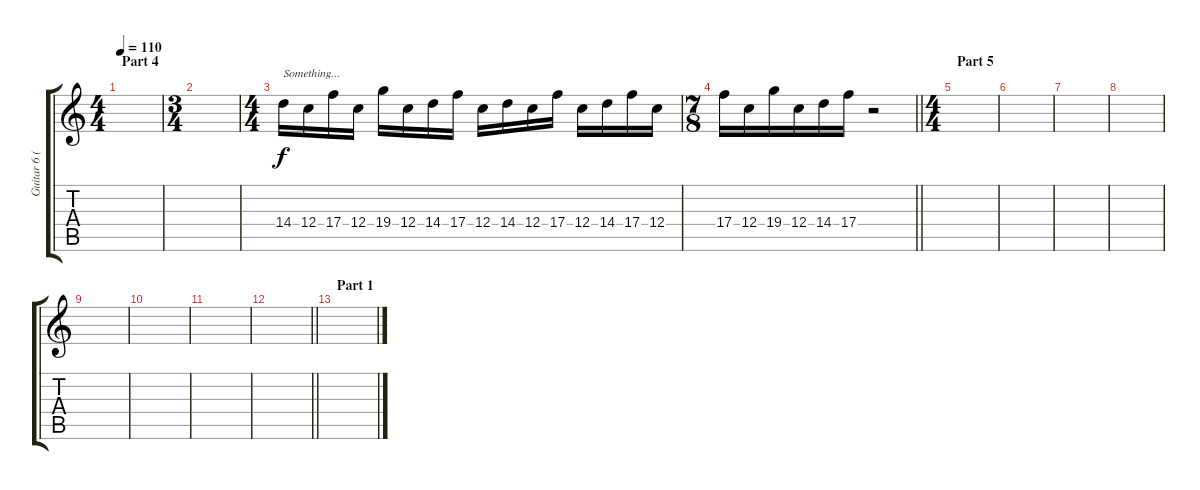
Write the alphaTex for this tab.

\track ("Guitar 6 (Rhythm 2)" "Guitar 6 (") {instrument distortionguitar}
\staff {score tabs}
\tuning (D4 A3 F3 C3 G2 D2) {hide}
\ts (4 4)
\section ("" "Part 4")
\tempo 110
\clef g2
\ks c
|
\ts (3 4)
|
\ts (4 4)
14.4.16{txt "Something..."} 12.4.16 17.4.16 12.4.16 19.4.16 12.4.16 14.4.16 17.4.16 12.4.16 14.4.16 12.4.16 17.4.16 12.4.16 14.4.16 17.4.16 12.4.16 |
\ts (7 8)
\barLineRight lightlight
17.4.16 12.4.16 19.4.16 12.4.16 14.4.16 17.4.16 r.2 |
\ts (4 4)
\section ("" "Part 5")
|
|
|
|
|
|
|
\barLineRight lightlight
|
\section ("" "Part 1")
